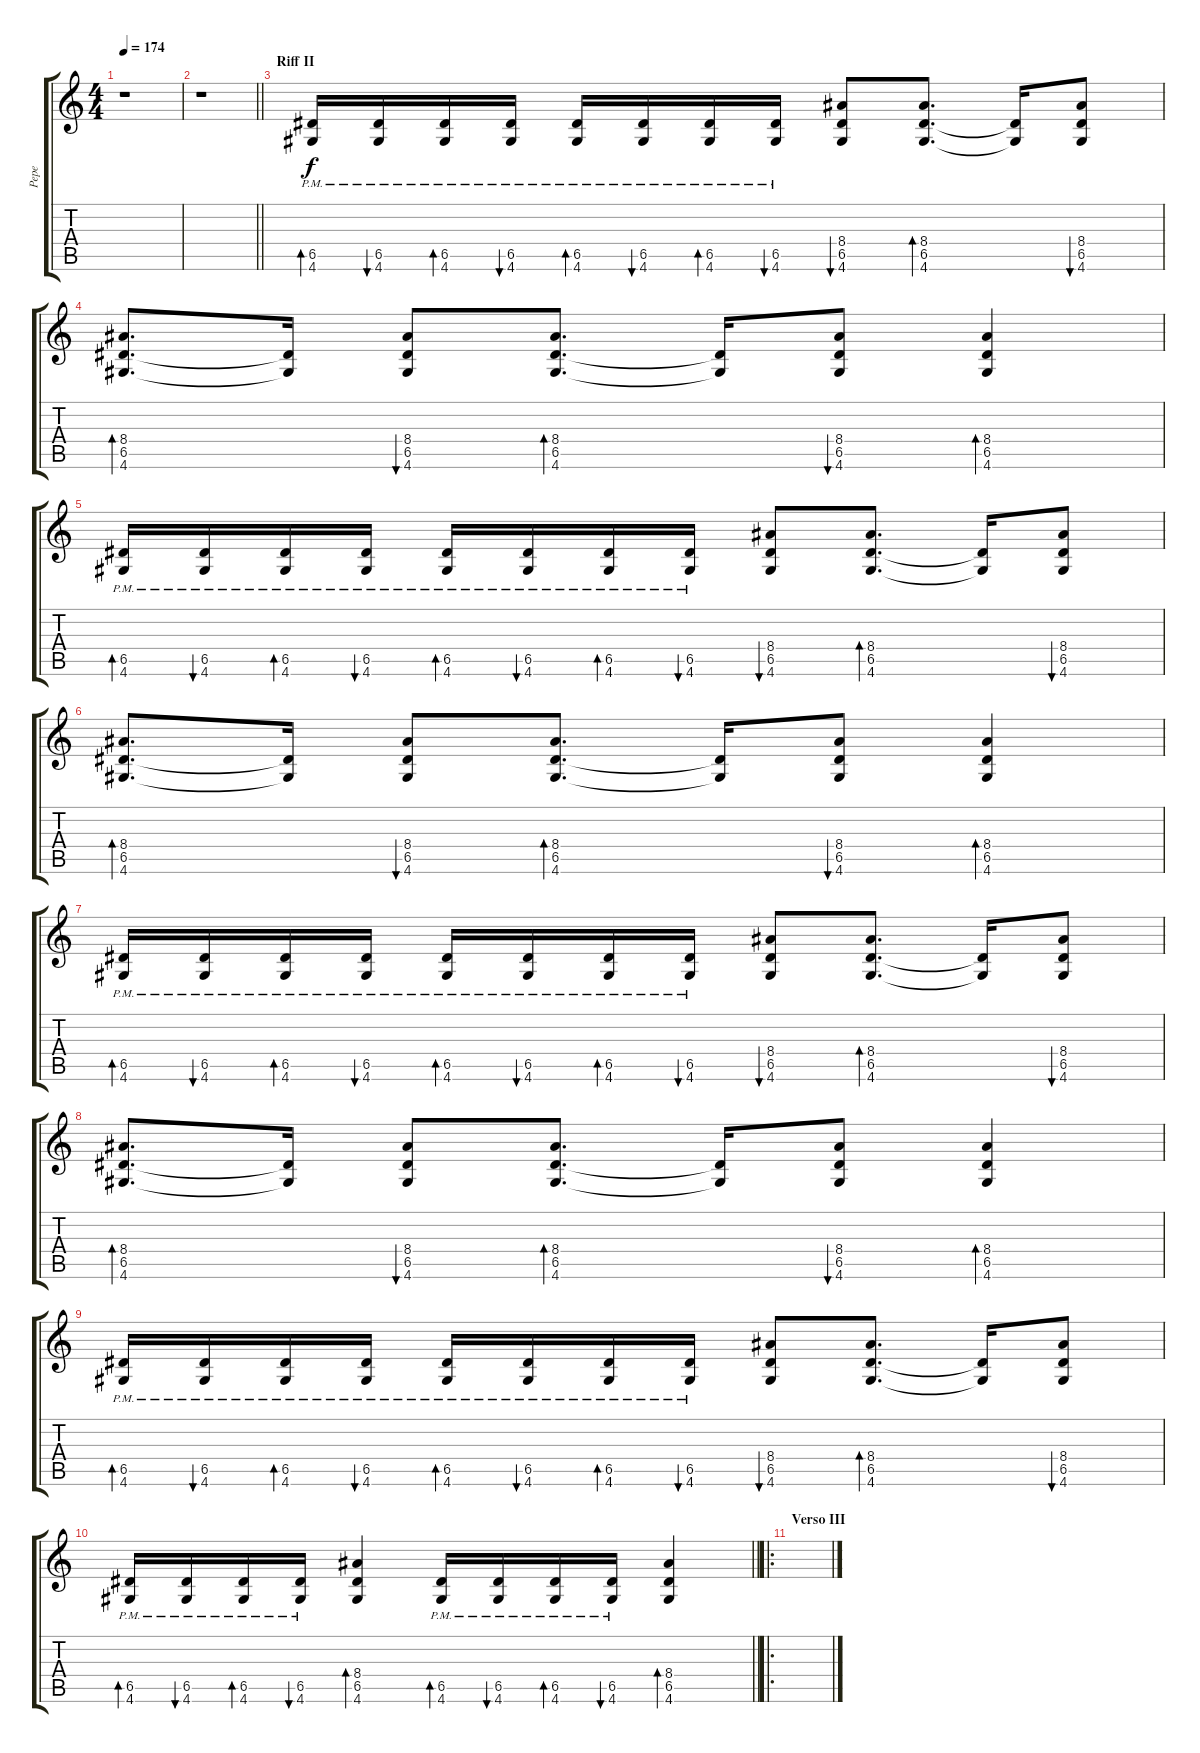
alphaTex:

\track ("Pepe" "Pepe") {instrument distortionguitar}
\staff {score tabs}
\tuning (E4 B3 G3 D3 A2 E2) {hide}
\ts (4 4)
\tempo 174
\clef g2
\ks c
r.1{dy f} |
\barLineRight lightlight
r.1 |
\section ("" "Riff II")
(6.5{pm} 4.6{pm}).16{bd 60} (6.5{pm} 4.6{pm}).16{bu 60} (6.5{pm} 4.6{pm}).16{bd 60} (6.5{pm} 4.6{pm}).16{bu 60} (6.5{pm} 4.6{pm}).16{bd 60} (6.5{pm} 4.6{pm}).16{bu 60} (6.5{pm} 4.6{pm}).16{bd 60} (6.5{pm} 4.6{pm}).16{bu 60} (8.4 6.5 4.6).8{bu 120} (8.4 6.5 4.6).8{d bd 120} (6.5{t} 4.6{t}).16 (8.4 6.5 4.6).8{bu 120} |
(8.4 6.5 4.6).8{d bd 120} (6.5{t} 4.6{t}).16 (8.4 6.5 4.6).8{bu 120} (8.4 6.5 4.6).8{d bd 120} (6.5{t} 4.6{t}).16 (8.4 6.5 4.6).8{bu 120} (8.4 6.5 4.6).4{bd 120} |
(6.5{pm} 4.6{pm}).16{bd 60} (6.5{pm} 4.6{pm}).16{bu 60} (6.5{pm} 4.6{pm}).16{bd 60} (6.5{pm} 4.6{pm}).16{bu 60} (6.5{pm} 4.6{pm}).16{bd 60} (6.5{pm} 4.6{pm}).16{bu 60} (6.5{pm} 4.6{pm}).16{bd 60} (6.5{pm} 4.6{pm}).16{bu 60} (8.4 6.5 4.6).8{bu 120} (8.4 6.5 4.6).8{d bd 120} (6.5{t} 4.6{t}).16 (8.4 6.5 4.6).8{bu 120} |
(8.4 6.5 4.6).8{d bd 120} (6.5{t} 4.6{t}).16 (8.4 6.5 4.6).8{bu 120} (8.4 6.5 4.6).8{d bd 120} (6.5{t} 4.6{t}).16 (8.4 6.5 4.6).8{bu 120} (8.4 6.5 4.6).4{bd 120} |
(6.5{pm} 4.6{pm}).16{bd 60} (6.5{pm} 4.6{pm}).16{bu 60} (6.5{pm} 4.6{pm}).16{bd 60} (6.5{pm} 4.6{pm}).16{bu 60} (6.5{pm} 4.6{pm}).16{bd 60} (6.5{pm} 4.6{pm}).16{bu 60} (6.5{pm} 4.6{pm}).16{bd 60} (6.5{pm} 4.6{pm}).16{bu 60} (8.4 6.5 4.6).8{bu 120} (8.4 6.5 4.6).8{d bd 120} (6.5{t} 4.6{t}).16 (8.4 6.5 4.6).8{bu 120} |
(8.4 6.5 4.6).8{d bd 120} (6.5{t} 4.6{t}).16 (8.4 6.5 4.6).8{bu 120} (8.4 6.5 4.6).8{d bd 120} (6.5{t} 4.6{t}).16 (8.4 6.5 4.6).8{bu 120} (8.4 6.5 4.6).4{bd 120} |
(6.5{pm} 4.6{pm}).16{bd 60} (6.5{pm} 4.6{pm}).16{bu 60} (6.5{pm} 4.6{pm}).16{bd 60} (6.5{pm} 4.6{pm}).16{bu 60} (6.5{pm} 4.6{pm}).16{bd 60} (6.5{pm} 4.6{pm}).16{bu 60} (6.5{pm} 4.6{pm}).16{bd 60} (6.5{pm} 4.6{pm}).16{bu 60} (8.4 6.5 4.6).8{bu 120} (8.4 6.5 4.6).8{d bd 120} (6.5{t} 4.6{t}).16 (8.4 6.5 4.6).8{bu 120} |
\barLineRight lightlight
(6.5{pm} 4.6{pm}).16{bd 60} (6.5{pm} 4.6{pm}).16{bu 60} (6.5{pm} 4.6{pm}).16{bd 60} (6.5{pm} 4.6{pm}).16{bu 60} (8.4 6.5 4.6).4{bd 120} (6.5{pm} 4.6{pm}).16{bd 60} (6.5{pm} 4.6{pm}).16{bu 60} (6.5{pm} 4.6{pm}).16{bd 60} (6.5{pm} 4.6{pm}).16{bu 60} (8.4 6.5 4.6).4{bd 120} |
\ro
\section ("" "Verso III")
